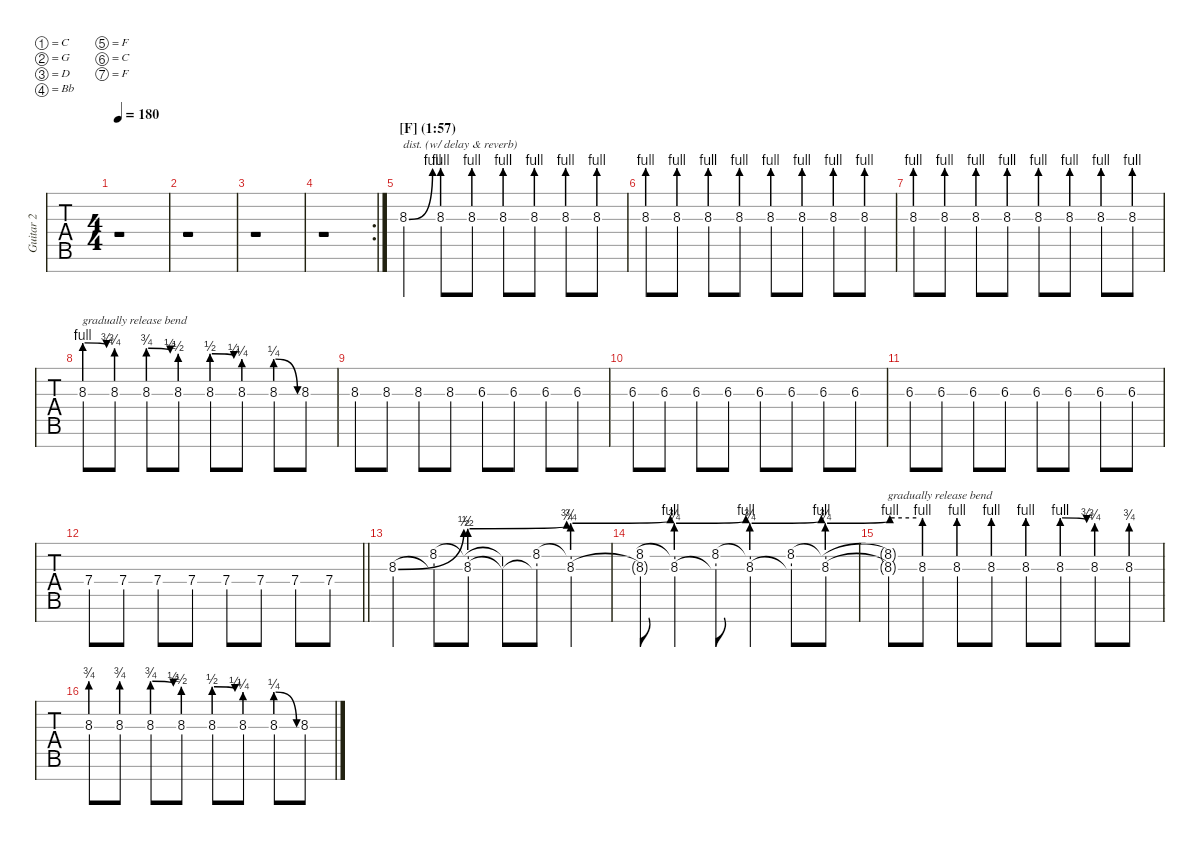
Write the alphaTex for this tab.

\defaultSystemsLayout 4
\hideDynamics
\bracketExtendMode nobrackets
\multiTrackTrackNamePolicy allsystems
\firstSystemTrackNameMode fullname
\otherSystemsTrackNameMode fullname
\otherSystemsTrackNameOrientation horizontal
\track ("Guitar 2" "Gtr. 2") {instrument overdrivenguitar}
\staff {tabs}
\tuning (C4 G3 D3 Bb2 F2 C2 F1)
\ts (4 4)
\scale
1.00077
\tempo 180
\accidentals auto
\clef g2
\ottava regular
\simile none
\ks c
r.1{dy mf} |
\scale
1.00077 r.1 |
\scale
1.00077 r.1 |
\rc 2
\scale
0.997697 r.1 |
\section ("" "[F] (1:57)")
8.3{be (bend 0 0 60 4) acc #}.4{txt "dist. (w/ delay & reverb)"} 8.3{be (prebend 0 4 60 4)}.8 8.3{be (prebend 0 4 60 4)}.8 8.3{be (prebend 0 4 60 4)}.8 8.3{be (prebend 0 4 60 4)}.8 8.3{be (prebend 0 4 60 4)}.8 8.3{be (prebend 0 4 60 4)}.8 |
\scale
1.00269 8.3{be (prebend 0 4 60 4)}.8 8.3{be (prebend 0 4 60 4)}.8 8.3{be (prebend 0 4 60 4)}.8 8.3{be (prebend 0 4 60 4)}.8 8.3{be (prebend 0 4 60 4)}.8 8.3{be (prebend 0 4 60 4)}.8 8.3{be (prebend 0 4 60 4)}.8 8.3{be (prebend 0 4 60 4)}.8 |
8.3{be (prebend 0 4 60 4)}.8 8.3{be (prebend 0 4 60 4)}.8 8.3{be (prebend 0 4 60 4)}.8 8.3{be (prebend 0 4 60 4)}.8 8.3{be (prebend 0 4 60 4)}.8 8.3{be (prebend 0 4 60 4)}.8 8.3{be (prebend 0 4 60 4)}.8 8.3{be (prebend 0 4 60 4)}.8 |
\scale
0.997308 8.3{be (prebendrelease 0 4 59.4 3)}.8{txt "gradually release bend"} 8.3{be (prebend 0 3 60 3)}.8 8.3{be (prebendrelease 0 3 59.4 2)}.8 8.3{be (prebend 0 2 60 2)}.8 8.3{be (prebendrelease 0 2 59.4 1)}.8 8.3{be (prebend 0 1 60 1) acc #}.8 8.3{be (prebendrelease 0 1 59.4 0) acc #}.8 8.3{acc #}.8 |
\scale
0.998856 8.3{acc #}.8 8.3{acc #}.8 8.3{acc #}.8 8.3{acc #}.8 6.3{acc #}.8 6.3{acc #}.8 6.3{acc #}.8 6.3{acc #}.8 |
\scale
1.00424 6.3{acc #}.8 6.3{acc #}.8 6.3{acc #}.8 6.3{acc #}.8 6.3{acc #}.8 6.3{acc #}.8 6.3{acc #}.8 6.3{acc #}.8 |
\scale
0.998856 6.3{acc #}.8 6.3{acc #}.8 6.3{acc #}.8 6.3{acc #}.8 6.3{acc #}.8 6.3{acc #}.8 6.3{acc #}.8 6.3{acc #}.8 |
\scale
0.998048
\barLineRight lightlight
7.4.8 7.4.8 7.4.8 7.4.8 7.4.8 7.4.8 7.4.8 7.4.8 |
8.3{be (bend 0 0 59.4 2) acc #}.4 (8.2{acc #} 8.3{t}).8 (8.3{be (prebendbend 0 2 59.4 3)} 8.2{t acc #}).8 (8.3{t} 8.2{t acc #}).8 (8.2{acc #} 8.3{t}).8 (8.3{be (prebendbend 0 3 59.4 4)} 8.2{t acc #}).4 |
\scale
1.00269 (8.2{acc #} 8.3{t}).8 (8.3{be (prebendbend 0 3 59.4 4)} 8.2{t acc #}).4 (8.2{acc #} 8.3{t}).8 (8.3{be (prebendbend 0 3 59.4 4)} 8.2{t acc #}).4 (8.2{acc #} 8.3{t}).8 (8.3{be (prebendbend 0 3 59.4 4)} 8.2{t acc #}).8 |
(8.3{be (hold 0 4 60 4) t} 8.2{t acc #}).8{txt "gradually release bend"} 8.3{be (prebend 0 4 60 4)}.8 8.3{be (prebend 0 4 60 4)}.8 8.3{be (prebend 0 4 60 4)}.8 8.3{be (prebend 0 4 60 4)}.8 8.3{be (prebendrelease 0 4 59.4 3)}.8 8.3{be (prebend 0 3 60 3)}.8 8.3{be (prebend 0 3 60 3)}.8 |
\scale
0.997308 8.3{be (prebend 0 3 60 3)}.8 8.3{be (prebend 0 3 60 3)}.8 8.3{be (prebendrelease 0 3 59.4 2)}.8 8.3{be (prebend 0 2 60 2)}.8 8.3{be (prebendrelease 0 2 59.4 1)}.8 8.3{be (prebend 0 1 60 1) acc #}.8 8.3{be (prebendrelease 0 1 59.4 0) acc #}.8 8.3{acc #}.8
